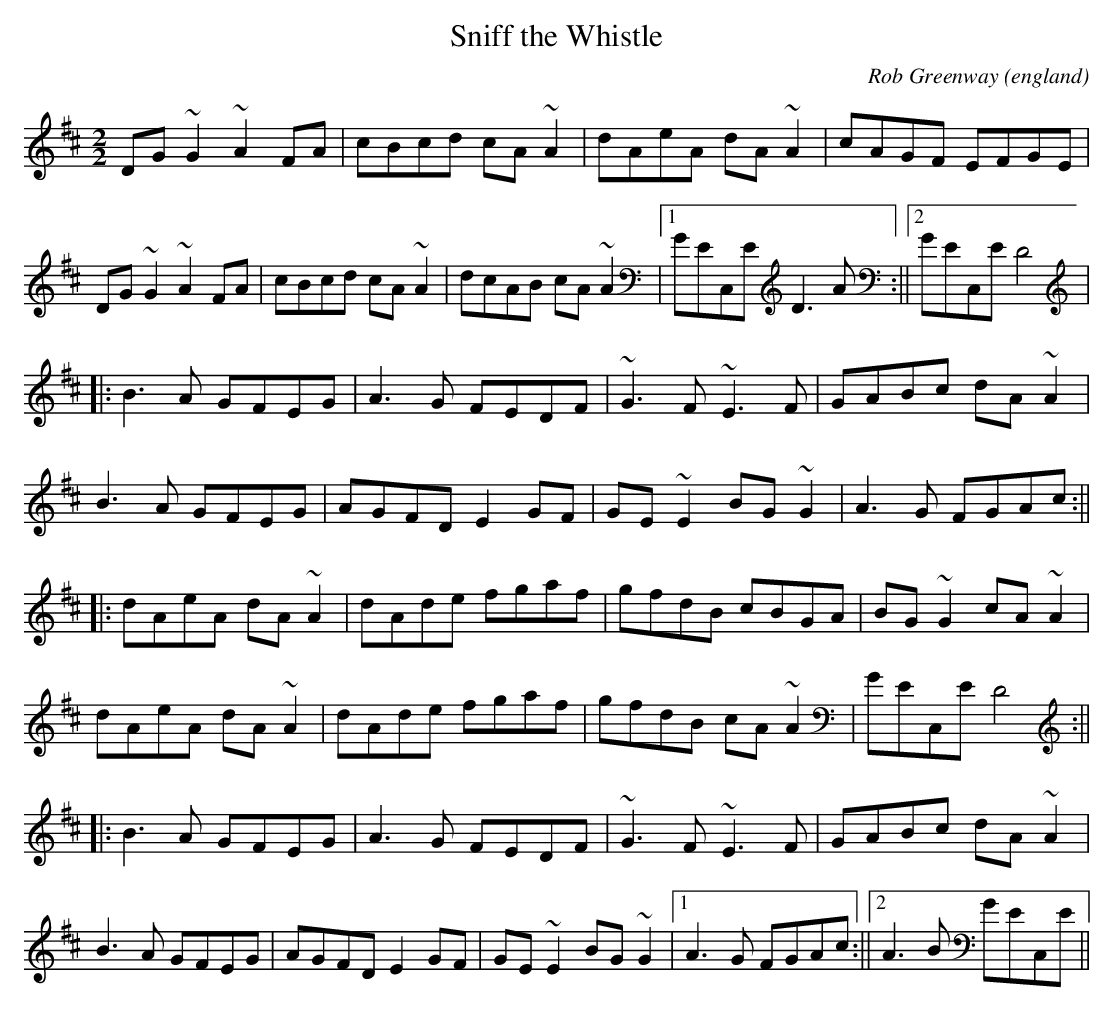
X:1
T:Sniff the Whistle
O:england
M:2/2
L:1/8
C:Rob Greenway
K:D
DG~G2 ~A2FA|cBcd cA~A2|dAeA dA~A2|cAGF EFGE|
DG~G2 ~A2FA|cBcd cA~A2|dcAB cA~A2|1 GEC,E D3A:||2 GEC,E D4|
||:B3A GFEG|A3G FEDF|~G3F ~E3F|GABc dA~A2|
B3A GFEG|AGFD E2GF|GE~E2 BG~G2|A3G FGAc:||
||:dAeA dA~A2|dAde fgaf|gfdB cBGA|BG~G2 cA~A2|
dAeA dA~A2|dAde fgaf|gfdB cA~A2|GEC,E D4:||
||:B3A GFEG|A3G FEDF|~G3F ~E3F|GABc dA~A2|
B3A GFEG|AGFD E2GF|GE~E2 BG~G2|1 A3G FGAc:||2 A3B GEC,E||
